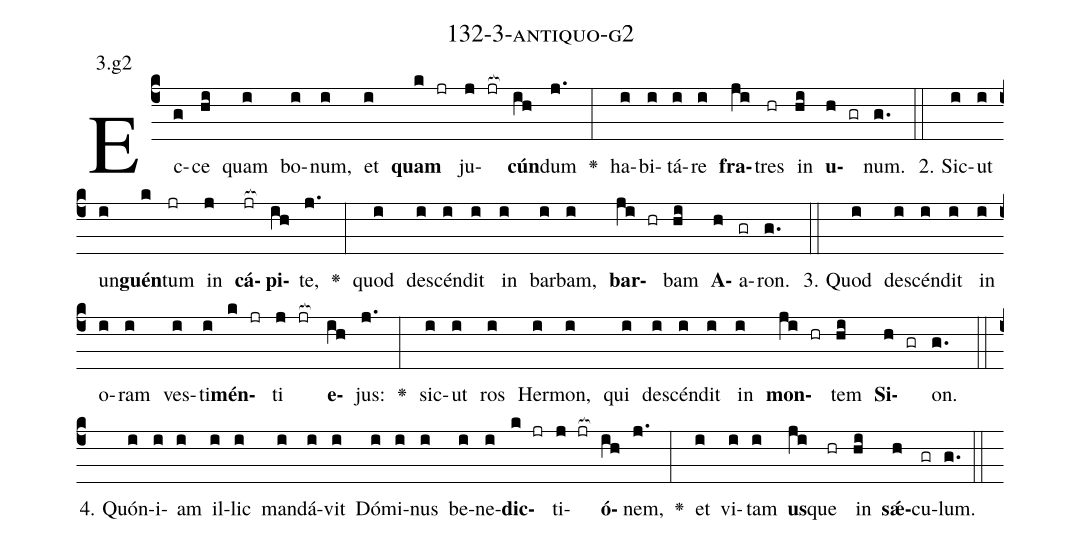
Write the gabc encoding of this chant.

name: 132-3-antiquo-g2;
annotation: 3.g2;
%%
(c4)Ec(g)ce(hi) quam(i) bo(i)num,(i) et(i) <b>quam</b>(k jr) ju(j jr[ocb:1{])<b>cún</b>(ih[ocb:0}])dum(j.) <v>\greheightstar</v>(:) ha(i)bi(i)tá(i)re(i) <b>fra</b>(ji)tres(hr) in(hi) <b>u</b>(h gr)num.(g.) (::)
2. Sic(i)ut(i) un(i)<b>guén</b>(k)tum(jr) in(j) <b>cá</b>(jr[ocb:1{])<b>pi</b>(ih[ocb:0}])te,(j.) <v>\greheightstar</v>(:) quod(i) de(i)scén(i)dit(i) in(i) bar(i)bam,(i) <b>bar</b>(ji hr)bam(hi) <b>A</b>(h)a(gr)ron.(g.) (::)
3. Quod(i) de(i)scén(i)dit(i) in(i) o(i)ram(i) ves(i)ti(i)<b>mén</b>(k jr)ti(j jr[ocb:1{]) <b>e</b>(ih[ocb:0}])jus:(j.) <v>\greheightstar</v>(:) sic(i)ut(i) ros(i) Her(i)mon,(i) qui(i) de(i)scén(i)dit(i) in(i) <b>mon</b>(ji hr)tem(hi) <b>Si</b>(h gr)on.(g.) (::)
4. Quón(i)i(i)am(i) il(i)lic(i) man(i)dá(i)vit(i) Dó(i)mi(i)nus(i) be(i)ne(i)<b>dic</b>(k jr)ti(j jr[ocb:1{])<b>ó</b>(ih[ocb:0}])nem,(j.) <v>\greheightstar</v>(:) et(i) vi(i)tam(i) <b>us</b>(ji)que(hr) in(hi) <b>sǽ</b>(h)cu(gr)lum.(g.) (::)
